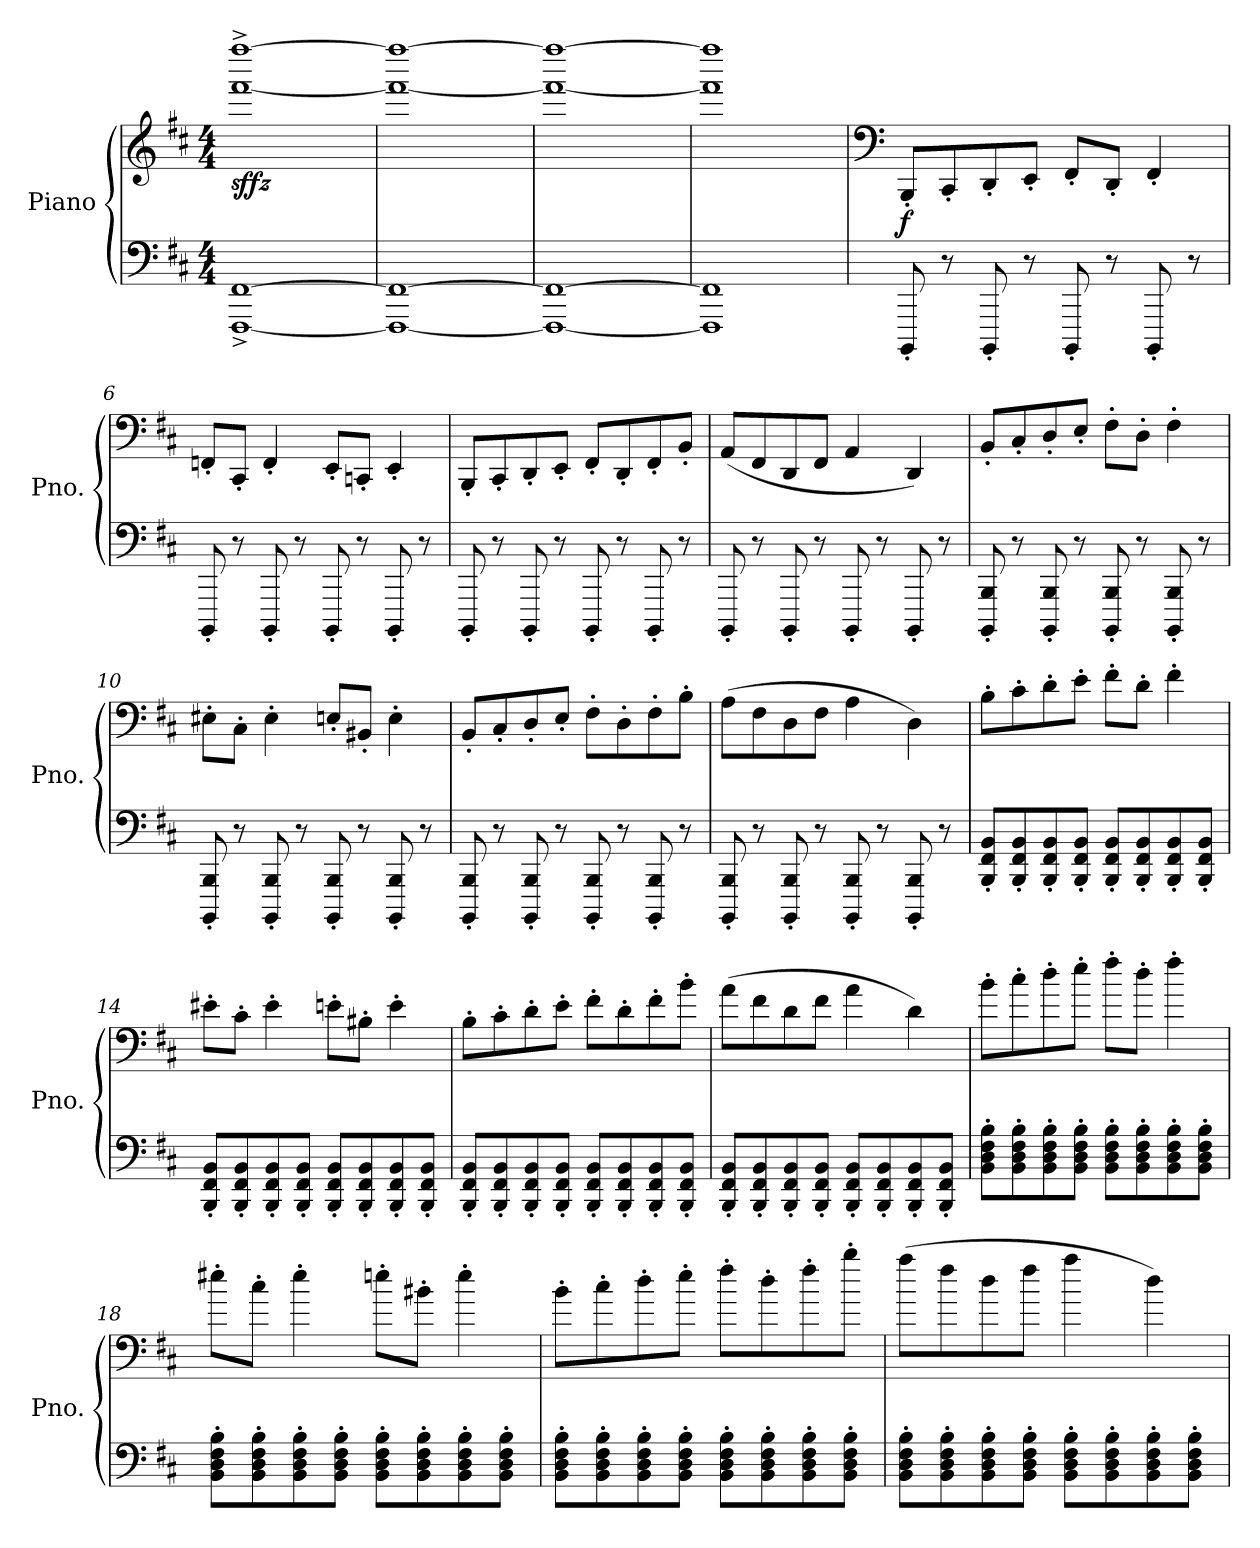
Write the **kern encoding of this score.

**kern	**kern	**dynam
*part1	*part1	*part1
*staff2	*staff1	*staff1/2
*I"Piano	*	*
*I'Pno.	*	*
*clefF4	*clefG2	*
*k[f#c#]	*k[f#c#]	*
*M4/4	*M4/4	*
*MM120	*MM120	*
=1	=1	=1
!	!	!LO:DY:b
[1FFF#^ [1FF#^	[1fff#^ [1ffff#^	sffz
=2	=2	=2
1FFF#_ 1FF#_	1fff#_ 1ffff#_	.
=3	=3	=3
1FFF#_ 1FF#_	1fff#_ 1ffff#_	.
=4	=4	=4
1FFF#] 1FF#]	1fff#] 1ffff#]	.
=5	=5	=5
*	*clefF4	*
!	!	!LO:DY:b
8BBBB'/	8BBB'/L	f
8r	8CC#'/	.
8BBBB'/	8DD'/	.
8r	8EE'/J	.
8BBBB'/	8FF#'/L	.
8r	8DD'/J	.
8BBBB'/	4FF#'/	.
8r	.	.
=6	=6	=6
8BBBB'/	8FFn'/L	.
8r	8CC#'/J	.
8BBBB'/	4FF'/	.
8r	.	.
8BBBB'/	8EE'/L	.
8r	8CCn'/J	.
8BBBB'/	4EE'/	.
8r	.	.
=7	=7	=7
8BBBB'/	8BBB'/L	.
8r	8CC#'/	.
8BBBB'/	8DD'/	.
8r	8EE'/J	.
8BBBB'/	8FF#'/L	.
8r	8DD'/	.
8BBBB'/	8FF#'/	.
8r	8BB'/J	.
!!LO:LB:g=z
=8	=8	=8
8BBBB'/	(<8AA/L	.
8r	8FF#/	.
8BBBB'/	8DD/	.
8r	8FF#/J	.
8BBBB'/	4AA/	.
8r	.	.
8BBBB'/	4DD/)	.
8r	.	.
=9	=9	=9
*	*MM127	*
8BBBB/' 8BBB/'	8BB'/L	.
8r	8C#'/	.
8BBBB/' 8BBB/'	8D'/	.
8r	8E'/J	.
8BBBB/' 8BBB/'	8F#'\L	.
8r	8D'\J	.
8BBBB/' 8BBB/'	4F#'\	.
8r	.	.
=10	=10	=10
8BBBB/' 8BBB/'	8E#X'\L	.
8r	8C#'\J	.
8BBBB/' 8BBB/'	4E#'\	.
8r	.	.
8BBBB/' 8BBB/'	8En'/L	.
8r	8BB#X'/J	.
8BBBB/' 8BBB/'	4E'\	.
8r	.	.
=11	=11	=11
8BBBB/' 8BBB/'	8BB'/L	.
8r	8C#'/	.
8BBBB/' 8BBB/'	8D'/	.
8r	8E'/J	.
8BBBB/' 8BBB/'	8F#'\L	.
8r	8D'\	.
8BBBB/' 8BBB/'	8F#'\	.
8r	8B'\J	.
!!LO:LB:g=z
=12	=12	=12
8BBBB/' 8BBB/'	(>8A\L	.
8r	8F#\	.
8BBBB/' 8BBB/'	8D\	.
8r	8F#\J	.
8BBBB/' 8BBB/'	4A\	.
8r	.	.
8BBBB/' 8BBB/'	4D\)	.
8r	.	.
=13	=13	=13
*	*MM136	*
8BBB/' 8FF#/' 8BB/'L	8B'\L	.
8BBB/' 8FF#/' 8BB/'	8c#'\	.
8BBB/' 8FF#/' 8BB/'	8d'\	.
8BBB/' 8FF#/' 8BB/'J	8e'\J	.
8BBB/' 8FF#/' 8BB/'L	8f#'\L	.
8BBB/' 8FF#/' 8BB/'	8d'\J	.
8BBB/' 8FF#/' 8BB/'	4f#'\	.
8BBB/' 8FF#/' 8BB/'J	.	.
=14	=14	=14
8BBB/' 8FF#/' 8BB/'L	8e#X'\L	.
8BBB/' 8FF#/' 8BB/'	8c#'\J	.
8BBB/' 8FF#/' 8BB/'	4e#'\	.
8BBB/' 8FF#/' 8BB/'J	.	.
8BBB/' 8FF#/' 8BB/'L	8en'\L	.
8BBB/' 8FF#/' 8BB/'	8B#X'\J	.
8BBB/' 8FF#/' 8BB/'	4e'\	.
8BBB/' 8FF#/' 8BB/'J	.	.
=15	=15	=15
8BBB/' 8FF#/' 8BB/'L	8B'\L	.
8BBB/' 8FF#/' 8BB/'	8c#'\	.
8BBB/' 8FF#/' 8BB/'	8d'\	.
8BBB/' 8FF#/' 8BB/'J	8e'\J	.
8BBB/' 8FF#/' 8BB/'L	8f#'\L	.
8BBB/' 8FF#/' 8BB/'	8d'\	.
8BBB/' 8FF#/' 8BB/'	8f#'\	.
8BBB/' 8FF#/' 8BB/'J	8b'\J	.
!!LO:LB:g=z
=16	=16	=16
8BBB/' 8FF#/' 8BB/'L	(>8a\L	.
8BBB/' 8FF#/' 8BB/'	8f#\	.
8BBB/' 8FF#/' 8BB/'	8d\	.
8BBB/' 8FF#/' 8BB/'J	8f#\J	.
8BBB/' 8FF#/' 8BB/'L	4a\	.
8BBB/' 8FF#/' 8BB/'	.	.
8BBB/' 8FF#/' 8BB/'	4d\)	.
8BBB/' 8FF#/' 8BB/'J	.	.
=17	=17	=17
*	*MM144	*
8BB\' 8D\' 8F#\' 8B\'L	8b'\L	.
8BB\' 8D\' 8F#\' 8B\'	8cc#'\	.
8BB\' 8D\' 8F#\' 8B\'	8dd'\	.
8BB\' 8D\' 8F#\' 8B\'J	8ee'\J	.
8BB\' 8D\' 8F#\' 8B\'L	8ff#'\L	.
8BB\' 8D\' 8F#\' 8B\'	8dd'\J	.
8BB\' 8D\' 8F#\' 8B\'	4ff#'\	.
8BB\' 8D\' 8F#\' 8B\'J	.	.
=18	=18	=18
8BB\' 8D\' 8F#\' 8B\'L	8ee#X'\L	.
8BB\' 8D\' 8F#\' 8B\'	8cc#'\J	.
8BB\' 8D\' 8F#\' 8B\'	4ee#'\	.
8BB\' 8D\' 8F#\' 8B\'J	.	.
8BB\' 8D\' 8F#\' 8B\'L	8een'\L	.
8BB\' 8D\' 8F#\' 8B\'	8b#X'\J	.
8BB\' 8D\' 8F#\' 8B\'	4ee'\	.
8BB\' 8D\' 8F#\' 8B\'J	.	.
=19	=19	=19
8BB\' 8D\' 8F#\' 8B\'L	8b'\L	.
8BB\' 8D\' 8F#\' 8B\'	8cc#'\	.
8BB\' 8D\' 8F#\' 8B\'	8dd'\	.
8BB\' 8D\' 8F#\' 8B\'J	8ee'\J	.
8BB\' 8D\' 8F#\' 8B\'L	8ff#'\L	.
8BB\' 8D\' 8F#\' 8B\'	8dd'\	.
8BB\' 8D\' 8F#\' 8B\'	8ff#'\	.
8BB\' 8D\' 8F#\' 8B\'J	8bb'\J	.
!!LO:PB:g=z
=20	=20	=20
8BB\' 8D\' 8F#\' 8B\'L	(>8aa\L	.
8BB\' 8D\' 8F#\' 8B\'	8ff#\	.
8BB\' 8D\' 8F#\' 8B\'	8dd\	.
8BB\' 8D\' 8F#\' 8B\'J	8ff#\J	.
8BB\' 8D\' 8F#\' 8B\'L	4aa\	.
8BB\' 8D\' 8F#\' 8B\'	.	.
8BB\' 8D\' 8F#\' 8B\'	4dd\)	.
8BB\' 8D\' 8F#\' 8B\'J	.	.
=	=	=
*-	*-	*-
